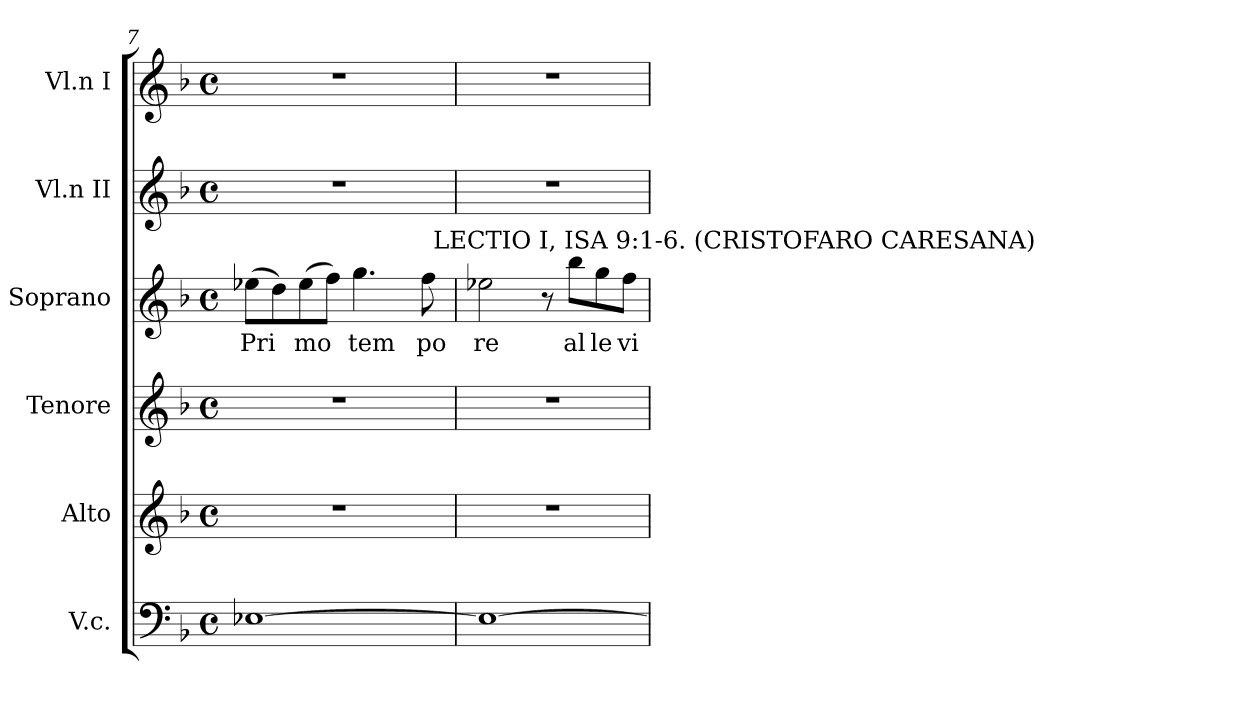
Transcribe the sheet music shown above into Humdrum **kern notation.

**kern	**kern	**kern	**kern	**text	**kern	**kern
*part6	*part5	*part4	*part3	*part3	*part2	*part1
*staff6	*staff5	*staff4	*staff3	*staff3	*staff2	*staff1
*I"V.c.	*I"Alto	*I"Tenore	*I"Soprano	*	*I"Vl.n II	*I"Vl.n I
*I'V.c.	*I'Alto	*I'Tenore	*I'Soprano	*	*I'Vl.n II	*I'Vl.n I
!!LO:LB:g=z
*clefF4	*clefG2	*clefG2	*clefG2	*	*clefG2	*clefG2
*k[b-]	*k[b-]	*k[b-]	*k[b-]	*	*k[b-]	*k[b-]
*F:	*F:	*F:	*F:	*	*F:	*F:
*M4/4	*M4/4	*M4/4	*M4/4	*	*M4/4	*M4/4
*met(c)	*met(c)	*met(c)	*met(c)	*	*met(c)	*met(c)
=7	=7	=7	=7	=7	=7	=7
!	!	!	!	!LO:LY:b	!	!
*	*	*	*^	*	*	*
[<1E-X	1r	1r	(>8ee-X\L	2ryy	Pri	1r	1r
.	.	.	8dd\)	.	.	.	.
!	!	!	!	!	!LO:LY:b	!	!
.	.	.	(>8ee-\	.	mo	.	.
.	.	.	8ff\J)	.	.	.	.
!	!	!	!	!	!LO:LY:b	!	!
.	.	.	4.gg\	4ryy	tem	.	.
.	.	.	.	8ryy	.	.	.
!	!	!	!	!	!LO:LY:b	!	!
.	.	.	8ff\	32ryy	po	.	.
!	!	!	!	!LO:TX:a:t=LECTIO I, ISA 9&colon;1-6. (CRISTOFARO CARESANA)	!	!	!
.	.	.	.	16.ryy	.	.	.
=8	=8	=8	=8	=8	=8	=8	=8
!	!	!	!	!	!LO:LY:b	!	!
*	*	*	*v	*v	*	*	*
1E-_	1r	1r	2ee-X\	re	1r	1r
.	.	.	8r	.	.	.
!	!	!	!	!LO:LY:b	!	!
.	.	.	8bb-\L	al	.	.
!	!	!	!	!LO:LY:b	!	!
.	.	.	8gg\	le	.	.
!	!	!	!	!LO:LY:b	!	!
.	.	.	8ff\J	vi	.	.
=	=	=	=	=	=	=
*-	*-	*-	*-	*-	*-	*-
